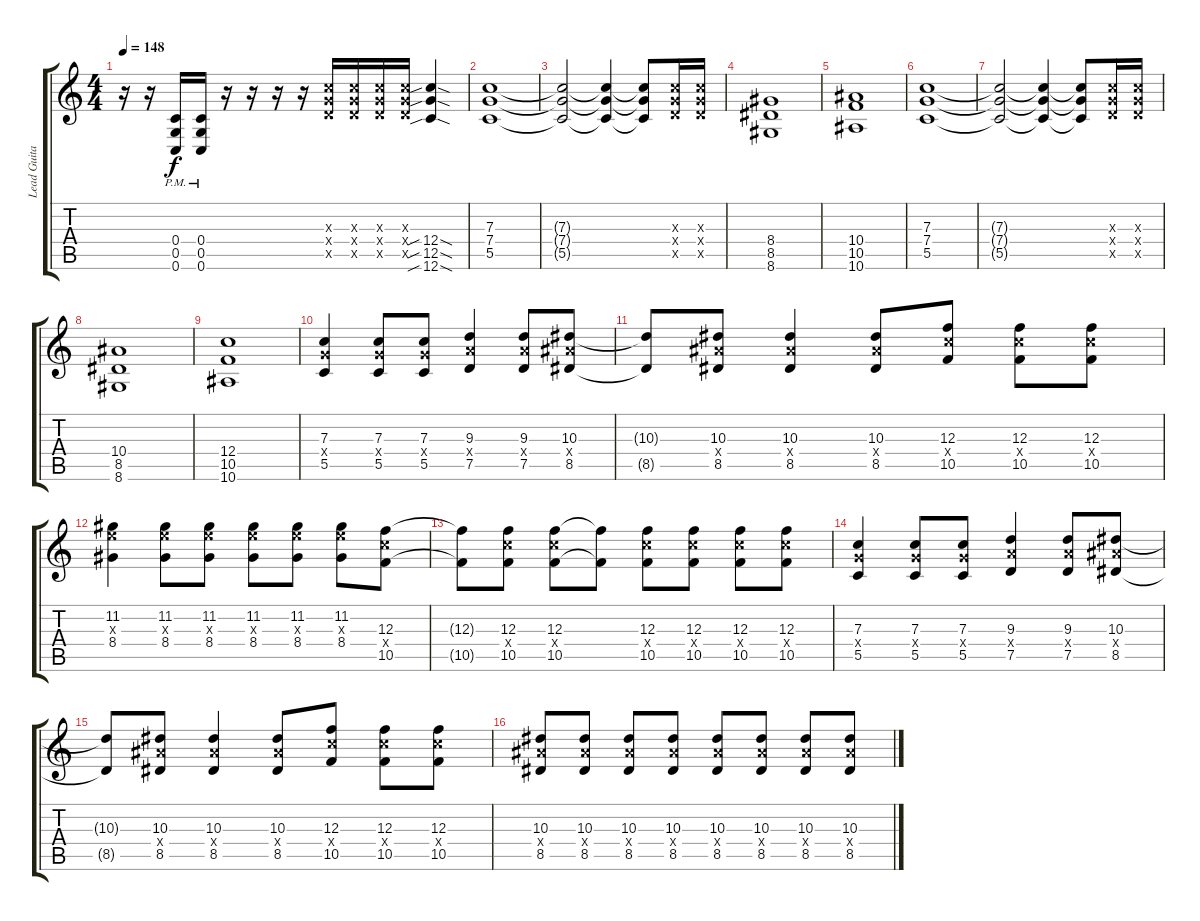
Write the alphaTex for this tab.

\track ("Lead Guitar" "Lead Guita") {instrument distortionguitar}
\staff {score tabs}
\tuning (D4 A3 F3 C3 G2 C2) {hide}
\ts (4 4)
\tempo 148
\clef g2
\ks c
r.16{dy f} r.16 (0.4{pm} 0.5{pm} 0.6{pm}).16 (0.4{pm} 0.5{pm} 0.6{pm}).16 r.16 r.16 r.16 r.16 (7.3{x} 7.4{x} 7.5{x}).16 (7.3{x} 7.4{x} 7.5{x}).16 (7.3{x} 7.4{x} 7.5{x}).16 (7.3{x} 7.4{x} 7.5{x}).16 (12.4{sib sod} 12.5{sib sod} 12.6{sib sod}).4 |
(7.3 7.4 5.5).1 |
(7.3{t} 7.4{t} 5.5{t}).2 (7.3{t} 7.4{t} 5.5{t}).4 (7.3{t} 7.4{t} 5.5{t}).8 (7.3{x} 7.4{x} 7.5{x}).16 (7.3{x} 7.4{x} 7.5{x}).16 |
(8.4 8.5 8.6).1 |
(10.4 10.5 10.6).1 |
(7.3 7.4 5.5).1 |
(7.3{t} 7.4{t} 5.5{t}).2 (7.3{t} 7.4{t} 5.5{t}).4 (7.3{t} 7.4{t} 5.5{t}).8 (7.3{x} 7.4{x} 7.5{x}).16 (7.3{x} 7.4{x} 7.5{x}).16 |
(10.4 8.5 8.6).1 |
(12.4 10.5 10.6).1 |
(7.3 7.4{x} 5.5).4 (7.3 7.4{x} 5.5).8 (7.3 7.4{x} 5.5).8 (9.3 9.4{x} 7.5).4 (9.3 9.4{x} 7.5).8 (10.3 10.4{x} 8.5).8 |
(10.3{t} 8.5{t}).8 (10.3 10.4{x} 8.5).8 (10.3 10.4{x} 8.5).4 (10.3 10.4{x} 8.5).8 (12.3 12.4{x} 10.5).8 (12.3 12.4{x} 10.5).8 (12.3 12.4{x} 10.5).8 |
(11.2 11.3{x} 8.4).4 (11.2 11.3{x} 8.4).8 (11.2 11.3{x} 8.4).8 (11.2 11.3{x} 8.4).8 (11.2 11.3{x} 8.4).8 (11.2 11.3{x} 8.4).8 (12.3 12.4{x} 10.5).8 |
(12.3{t} 10.5{t}).8 (12.3 12.4{x} 10.5).8 (12.3 12.4{x} 10.5).8 (12.3{t} 10.5{t}).8 (12.3 12.4{x} 10.5).8 (12.3 12.4{x} 10.5).8 (12.3 12.4{x} 10.5).8 (12.3 12.4{x} 10.5).8 |
(7.3 7.4{x} 5.5).4 (7.3 7.4{x} 5.5).8 (7.3 7.4{x} 5.5).8 (9.3 9.4{x} 7.5).4 (9.3 9.4{x} 7.5).8 (10.3 10.4{x} 8.5).8 |
(10.3{t} 8.5{t}).8 (10.3 10.4{x} 8.5).8 (10.3 10.4{x} 8.5).4 (10.3 10.4{x} 8.5).8 (12.3 12.4{x} 10.5).8 (12.3 12.4{x} 10.5).8 (12.3 12.4{x} 10.5).8 |
(10.3 10.4{x} 8.5).8 (10.3 10.4{x} 8.5).8 (10.3 10.4{x} 8.5).8 (10.3 10.4{x} 8.5).8 (10.3 10.4{x} 8.5).8 (10.3 10.4{x} 8.5).8 (10.3 10.4{x} 8.5).8 (10.3 10.4{x} 8.5).8
